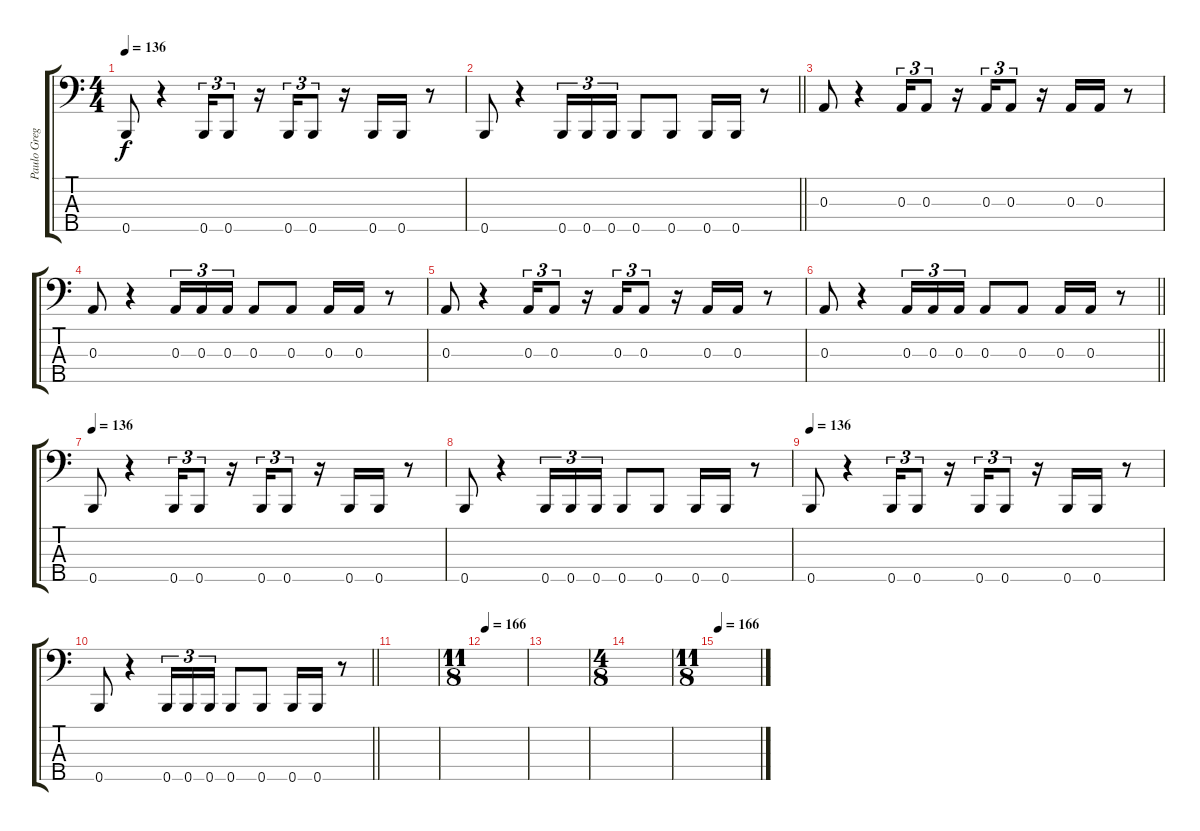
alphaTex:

\track ("Paulo Gregelotto" "Paulo Greg") {instrument electricbassfinger}
\staff {score tabs}
\tuning (G2 D2 A1 E1 B0) {hide}
\ts (4 4)
\tempo 136
\clef f4
\ks c
0.5.8{dy f} r.4 0.5.16{tu (3 2)} 0.5.8{tu (3 2)} r.16 0.5.16{tu (3 2)} 0.5.8{tu (3 2)} r.16 0.5.16 0.5.16 r.8 |
\barLineRight lightlight
0.5.8 r.4 0.5.16{tu (3 2)} 0.5.16{tu (3 2)} 0.5.16{tu (3 2)} 0.5.8 0.5.8 0.5.16 0.5.16 r.8 |
\section ("" "")
0.3.8 r.4 0.3.16{tu (3 2)} 0.3.8{tu (3 2)} r.16 0.3.16{tu (3 2)} 0.3.8{tu (3 2)} r.16 0.3.16 0.3.16 r.8 |
0.3.8 r.4 0.3.16{tu (3 2)} 0.3.16{tu (3 2)} 0.3.16{tu (3 2)} 0.3.8 0.3.8 0.3.16 0.3.16 r.8 |
0.3.8 r.4 0.3.16{tu (3 2)} 0.3.8{tu (3 2)} r.16 0.3.16{tu (3 2)} 0.3.8{tu (3 2)} r.16 0.3.16 0.3.16 r.8 |
\barLineRight lightlight
0.3.8 r.4 0.3.16{tu (3 2)} 0.3.16{tu (3 2)} 0.3.16{tu (3 2)} 0.3.8 0.3.8 0.3.16 0.3.16 r.8 |
\section ("" "")
\tempo 136
0.5.8 r.4 0.5.16{tu (3 2)} 0.5.8{tu (3 2)} r.16 0.5.16{tu (3 2)} 0.5.8{tu (3 2)} r.16 0.5.16 0.5.16 r.8 |
0.5.8 r.4 0.5.16{tu (3 2)} 0.5.16{tu (3 2)} 0.5.16{tu (3 2)} 0.5.8 0.5.8 0.5.16 0.5.16 r.8 |
\tempo 136
0.5.8 r.4 0.5.16{tu (3 2)} 0.5.8{tu (3 2)} r.16 0.5.16{tu (3 2)} 0.5.8{tu (3 2)} r.16 0.5.16 0.5.16 r.8 |
\barLineRight lightlight
0.5.8 r.4 0.5.16{tu (3 2)} 0.5.16{tu (3 2)} 0.5.16{tu (3 2)} 0.5.8 0.5.8 0.5.16 0.5.16 r.8 |
\section ("" "")
|
\ts (11 8)
\tempo 166
|
|
\ts (4 8)
|
\ts (11 8)
\tempo 166
